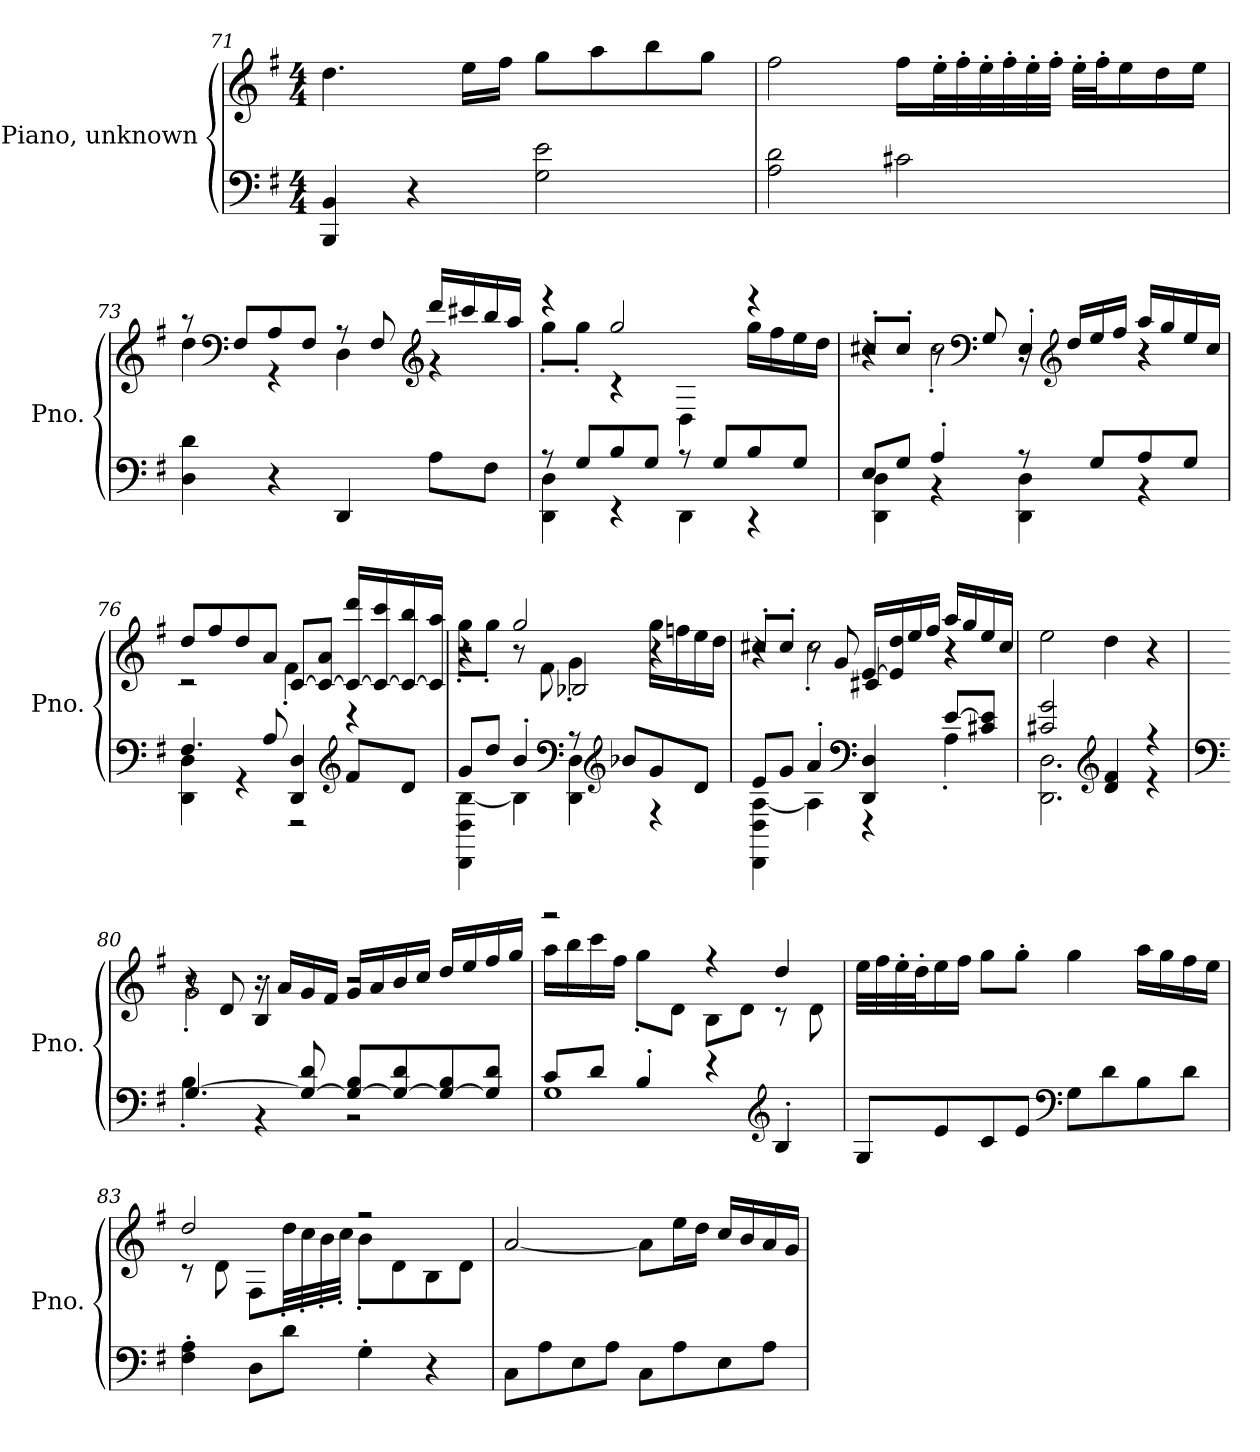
**kern	**kern
*part1	*part1
*staff2	*staff1
*I"Piano, unknown	*
*I'Pno.	*
*clefF4	*clefG2
*k[f#]	*k[f#]
*M4/4	*M4/4
=71	=71
4BBB/ 4BB/	4.dd\
4r	.
.	16ee\LL
.	16ff#\JJ
2G\ 2e\	8gg\L
.	8aa\
.	8bb\
.	8gg\J
!!LO:LB:g=z
=72	=72
2A\ 2d\	2ff#\
2c#X\	16ff#\LL
.	32ee'\L
.	32ff#'\
.	32ee'\
.	32ff#'\
.	32ee'\
.	32ff#'\JJJ
.	32ee'\LLL
.	32ff#'\J
.	16ee\
.	16dd\
.	16ee\JJ
=73	=73
*	*^
4D\ 4d\	8r	4dd\
*	*clefF4	*
.	8F#/L	.
4r	8A/	4r
.	8F#/J	.
4DD/	8r	4D\
.	8F#/	.
*	*clefG2	*
8A\L	16ddd/LL	4r
.	16ccc#X/	.
8F#\J	16bb/	.
.	16aa/JJ	.
=74	=74	=74
*^	*	*
8r	4DD\ 4D\	4r	8gg'\L
8G/L	.	.	8gg'\J
8B/	4r	2gg/	4r
8G/J	.	.	.
8r	4DD\	.	4D\
8G/L	.	.	.
8B/	4r	4r	16gg\LL
.	.	.	16ff#\
8G/J	.	.	16ee\
.	.	.	16dd\JJ
!!LO:LB:g=z
=75	=75	=75	=75
*	*	*	*^
8E/L	4DD\ 4D\	8cc#X'/L	4r	2r
8G/J	.	8cc#'/J	.	.
4A'/	4r	8r	2cc#'\	.
*	*	*clefF4	*	*
.	.	8G/	.	.
8r	4DD\ 4D\	16r	.	4E'/
*	*	*clefG2	*	*
.	.	16dd/LL	.	.
8G/L	.	16ee/	.	.
.	.	16ff#/JJ	.	.
8A/	4r	16aa/LL	4r	4r
.	.	16gg/	.	.
8G/J	.	16ee/	.	.
.	.	16cc#/JJ	.	.
*	*	*	*v	*v
=76	=76	=76	=76
4.F#/	4DD\ 4D\	8dd/L	2r
.	.	8ff#/	.
.	4r	8dd/	.
8A/	.	8a/J	.
4DD/ 4D/	2r	[8c/L	4f#'\
.	.	8c/_ 8a/J	.
*clefG2	*	*	*
8f#/L	.	16c/_ 16ddd/LL	4r
.	.	16c/_ 16ccc/	.
8d/J	.	16c/_ 16bb/	.
.	.	16c/] 16aa/JJ	.
!!LO:LB:g=z
=77	=77	=77	=77
*	*	*	*^
8g/L	4DD\ 4D\ [4B\	4r	8gg'\L	2r
8dd/J	.	.	8gg'\J	.
4b'/	4B\]	2gg/	8r	.
.	.	.	8f#\	.
*clefF4	*	*	*	*
8r	4DD\ 4D\	.	4g'\	2B-X/
*clefG2	*	*	*	*
8b-X/L	.	.	.	.
8g/	4r	4r	16gg\LL	.
.	.	.	16ffn\	.
8d/J	.	.	16ee\	.
.	.	.	16dd\JJ	.
=78	=78	=78	=78	=78
8e/L	4DD\ 4D\ [4A\	8cc#X'/L	4r	2r
8g/J	.	8cc#'/J	.	.
4a'/	4A\]	8r	2cc#'\	.
.	.	8g/	.	.
*clefF4	*	*	*	*
4DD/ 4D/	4r	[16e/LL	.	4c#X/
.	.	16e/] 16dd/	.	.
.	.	16ee/	.	.
.	.	16ff#/JJ	.	.
[8e/L	4A'\	16aa/LL	4r	4r
.	.	16gg/	.	.
8c#X/ 8e/]J	.	16ee/	.	.
.	.	16cc#/JJ	.	.
*	*	*v	*v	*v
=79	=79	=79
2c#X/ 2g/	2.DD\ 2.D\	2ee\
*clefG2	*	*
4d/ 4f#/	.	4dd\
4r	4r	4r
!!LO:PB:g=z
=80	=80	=80
*clefF4	*	*
*	*	*^
*	*	*	*^
[4.G/	4B'\	8r	2g'\	4r
.	.	8d/	.	.
.	4r	16r	.	4B'/
.	.	16a/LL	.	.
8G/_ 8d/	.	16g/	.	.
.	.	16f#/JJ	.	.
8G/_ 8B/L	2r	16g/LL	2r	2r
.	.	16a/	.	.
8G/_ 8d/	.	16b/	.	.
.	.	16cc/JJ	.	.
8G/_ 8B/	.	16dd/LL	.	.
.	.	16ee/	.	.
8G/] 8d/J	.	16ff#/	.	.
.	.	16gg/JJ	.	.
*	*	*	*v	*v
=81	=81	=81	=81
8c/L	1G	2r	16aa\LL
.	.	.	16bb\
8d/J	.	.	16ccc\
.	.	.	16ff#\JJ
4B'/	.	.	8gg'\L
.	.	.	8d\J
4r	.	4r	8B\L
.	.	.	8d\J
*clefG2	*	*	*
4B'/	.	4dd/	8r
.	.	.	8d\
*v	*v	*	*
*	*v	*v
=82	=82
8G/L	32ee\LLL
.	32ff#\
.	32ee'\
.	32dd'\J
8e/	16ee\
.	16ff#\JJ
8c/	8gg\L
8e/J	8gg'\J
*clefF4	*
8G\L	4gg\
8d\	.
8B\	16aa\LL
.	16gg\
8d\J	16ff#\
.	16ee\JJ
!!LO:LB:g=z
=83	=83
*	*^
4F#\' 4A\'	2dd/	8r
.	.	8d\
8D\L	.	8F#\L
8d\J	.	32dd'\LL
.	.	32cc'\
.	.	32b'\
.	.	32cc'\JJJ
4G'\	2r	8b'\L
.	.	8d\
4r	.	8B\
.	.	8d\J
*	*v	*v
=84	=84
8C\L	[2a/
8A\	.
8E\	.
8A\J	.
8C\L	8a\L]
8A\	16ee\L
.	16dd\JJ
8E\	16cc/LL
.	16b/
8A\J	16a/
.	16g/JJ
=	=
*-	*-
